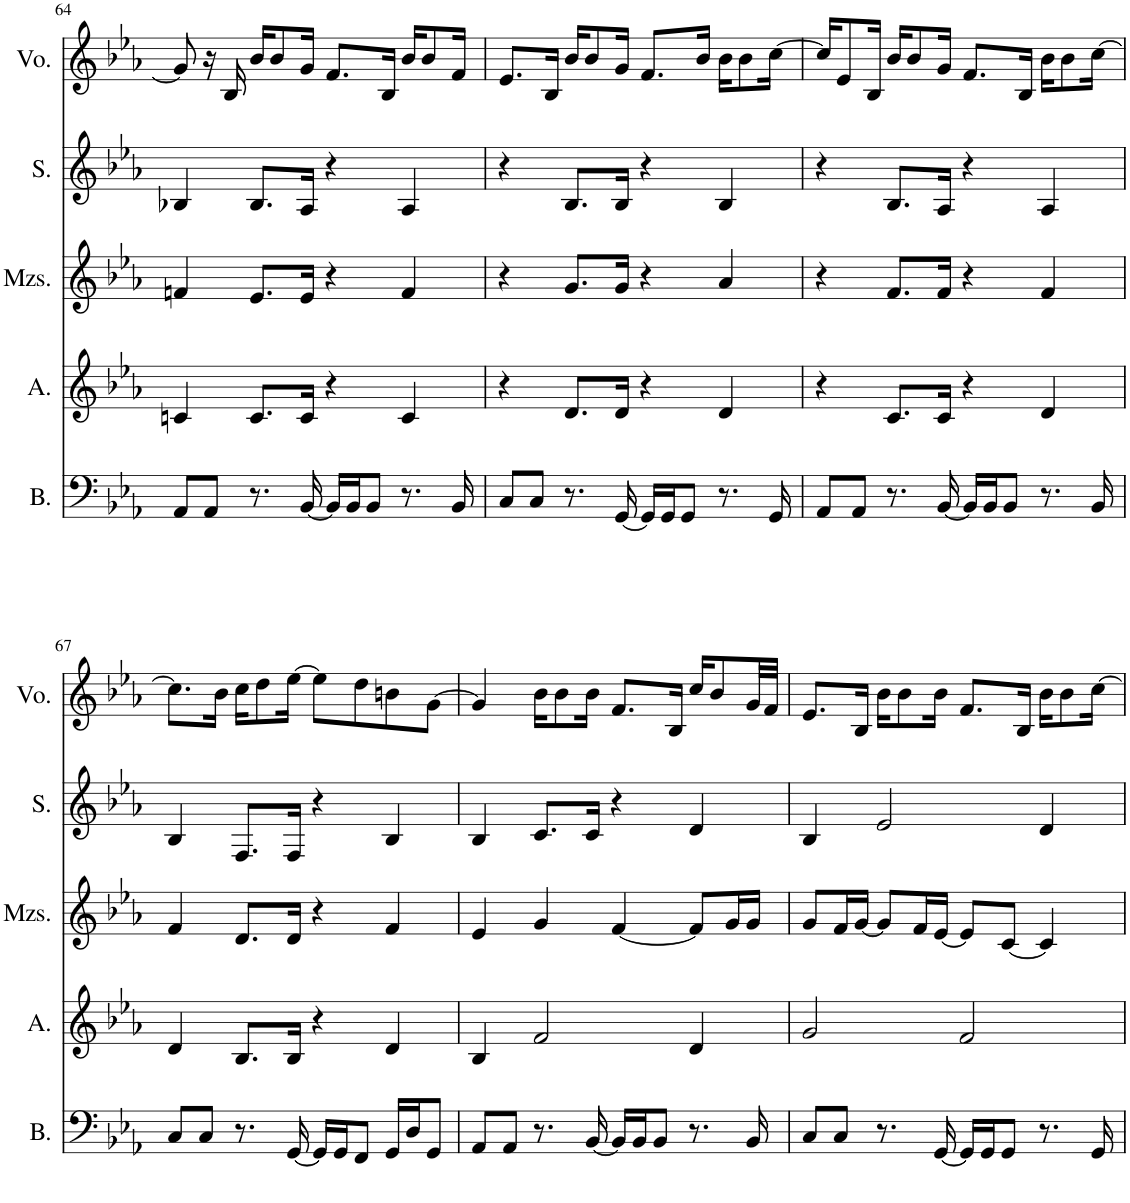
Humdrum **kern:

**kern	**kern	**kern	**kern	**kern
*part5	*part4	*part3	*part2	*part1
*staff5	*staff4	*staff3	*staff2	*staff1
*I"Bass	*I"Alto	*I"Mezzosoprano	*I"Soprano	*I"Voice
*I'B.	*I'A.	*I'Mzs.	*I'S.	*I'Vo.
!!LO:PB:g=z
*clefF4	*clefG2	*clefG2	*clefG2	*clefG2
*k[b-e-a-]	*k[b-e-a-]	*k[b-e-a-]	*k[b-e-a-]	*k[b-e-a-]
*M4/4	*M4/4	*M4/4	*M4/4	*M4/4
*met(c)	*met(c)	*met(c)	*met(c)	*met(c)
=64	=64	=64	=64	=64
8AA-/L	4cn/	4fn/	4B-X/	8g/]
8AA-/J	.	.	.	16r
.	.	.	.	16B-/
8.r	8.c/L	8.e-/L	8.B-/L	16b-/KL
.	.	.	.	8b-/
[16BB-/	16c/Jk	16e-/Jk	16A-/Jk	16g/Jk
16BB-/LL]	4r	4r	4r	8.f/L
16BB-/J	.	.	.	.
8BB-/J	.	.	.	.
.	.	.	.	16B-/Jk
8.r	4c/	4f/	4A-/	16b-/KL
.	.	.	.	8b-/
16BB-/	.	.	.	16f/Jk
=65	=65	=65	=65	=65
8C/L	4r	4r	4r	8.e-/L
8C/J	.	.	.	.
.	.	.	.	16B-/Jk
8.r	8.d/L	8.g/L	8.B-/L	16b-/KL
.	.	.	.	8b-/
[16GG/	16d/Jk	16g/Jk	16B-/Jk	16g/Jk
16GG/LL]	4r	4r	4r	8.f/L
16GG/J	.	.	.	.
8GG/J	.	.	.	.
.	.	.	.	16b-/Jk
8.r	4d/	4a-/	4B-/	16b-\KL
.	.	.	.	8b-\
16GG/	.	.	.	[16cc\Jk
=66	=66	=66	=66	=66
8AA-/L	4r	4r	4r	16cc/KL]
.	.	.	.	8e-/
8AA-/J	.	.	.	.
.	.	.	.	16B-/Jk
8.r	8.c/L	8.f/L	8.B-/L	16b-/KL
.	.	.	.	8b-/
[16BB-/	16c/Jk	16f/Jk	16A-/Jk	16g/Jk
16BB-/LL]	4r	4r	4r	8.f/L
16BB-/J	.	.	.	.
8BB-/J	.	.	.	.
.	.	.	.	16B-/Jk
8.r	4d/	4f/	4A-/	16b-\KL
.	.	.	.	8b-\
16BB-/	.	.	.	[16cc\Jk
!!LO:LB:g=z
=67	=67	=67	=67	=67
8C/L	4d/	4f/	4B-/	8.cc\L]
8C/J	.	.	.	.
.	.	.	.	16b-\Jk
8.r	8.B-/L	8.d/L	8.F/L	16cc\KL
.	.	.	.	8dd\
[16GG/	16B-/Jk	16d/Jk	16F/Jk	[16ee-\Jk
16GG/LL]	4r	4r	4r	8ee-\L]
16GG/J	.	.	.	.
8FF/J	.	.	.	8dd\
16GG/LL	4d/	4f/	4B-/	8bn\
16D/J	.	.	.	.
8GG/J	.	.	.	[8g\J
=68	=68	=68	=68	=68
8AA-/L	4B-/	4e-/	4B-/	4g/]
8AA-/J	.	.	.	.
8.r	2f/	4g/	8.c/L	16b-\KL
.	.	.	.	8b-\
[16BB-/	.	.	16c/Jk	16b-\Jk
16BB-/LL]	.	[4f/	4r	8.f/L
16BB-/J	.	.	.	.
8BB-/J	.	.	.	.
.	.	.	.	16B-/Jk
8.r	4d/	8f/L]	4d/	16cc/KL
.	.	.	.	8b-/
.	.	16g/L	.	.
16BB-/	.	16g/JJ	.	32g/LL
.	.	.	.	32f/JJJ
=69	=69	=69	=69	=69
8C/L	2g/	8g/L	4B-/	8.e-/L
8C/J	.	16f/L	.	.
.	.	[16g/JJ	.	16B-/Jk
8.r	.	8g/L]	2e-/	16b-\KL
.	.	.	.	8b-\
.	.	16f/L	.	.
[16GG/	.	[16e-/JJ	.	16b-\Jk
16GG/LL]	2f/	8e-/L]	.	8.f/L
16GG/J	.	.	.	.
8GG/J	.	[8c/J	.	.
.	.	.	.	16B-/Jk
8.r	.	4c/]	4d/	16b-\KL
.	.	.	.	8b-\
16GG/	.	.	.	[16cc\Jk
=	=	=	=	=
*-	*-	*-	*-	*-
